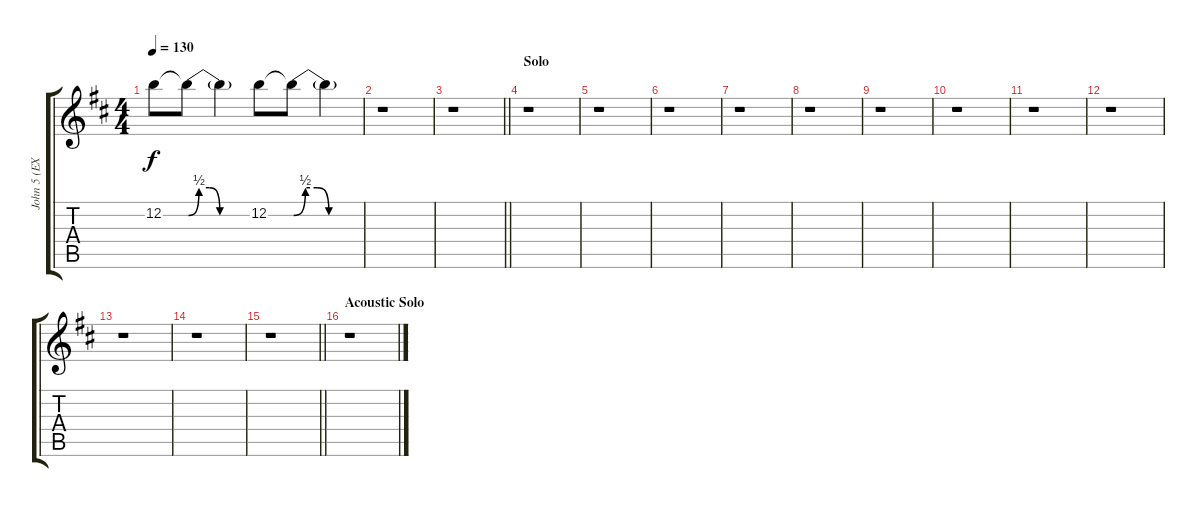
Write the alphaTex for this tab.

\track ("John 5 (EXTRA2)" "John 5 (EX") {instrument overdrivenguitar}
\staff {score tabs}
\tuning (E4 B3 G3 D3 A2 B1) {hide}
\ts (4 4)
\tempo 130
\clef g2
\ks d
12.2.8{dy f} 12.2{be (custom 0 0 10 2 20 2 30 0 60 0) t}.8 12.2{t}.4 12.2.8 12.2{be (custom 0 0 10 2 20 2 30 0 60 0) t}.8 12.2{t}.4 |
r.1 |
\barLineRight lightlight
r.1 |
\section ("" "Solo")
r.1 |
r.1 |
r.1 |
r.1 |
r.1 |
r.1 |
r.1 |
r.1 |
r.1 |
r.1 |
r.1 |
\barLineRight lightlight
r.1 |
\section ("" "Acoustic Solo")
r.1
